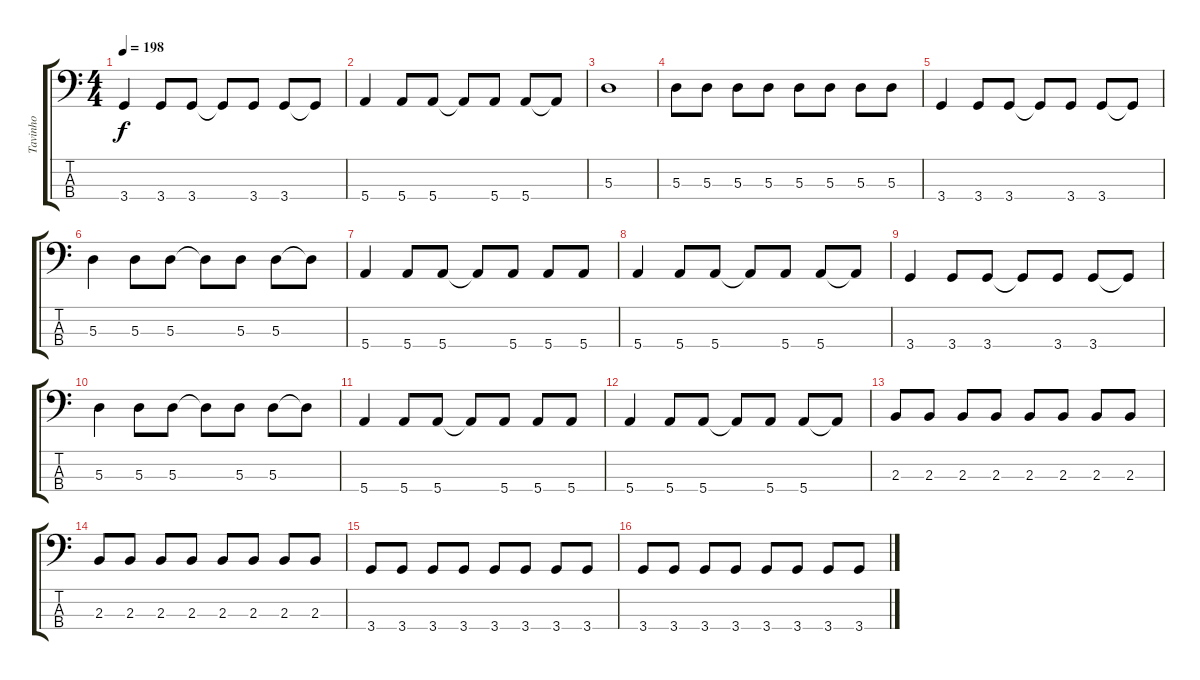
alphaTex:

\track ("Tavinho" "Tavinho") {instrument electricbassfinger}
\staff {score tabs}
\tuning (G2 D2 A1 E1) {hide}
\ts (4 4)
\tempo 198
\clef f4
\ks c
3.4.4{dy f} 3.4.8 3.4.8 3.4{t}.8 3.4.8 3.4.8 3.4{t}.8 |
5.4.4 5.4.8 5.4.8 5.4{t}.8 5.4.8 5.4.8 5.4{t}.8 |
5.3.1 |
5.3.8 5.3.8 5.3.8 5.3.8 5.3.8 5.3.8 5.3.8 5.3.8 |
3.4.4 3.4.8 3.4.8 3.4{t}.8 3.4.8 3.4.8 3.4{t}.8 |
5.3.4 5.3.8 5.3.8 5.3{t}.8 5.3.8 5.3.8 5.3{t}.8 |
5.4.4 5.4.8 5.4.8 5.4{t}.8 5.4.8 5.4.8 5.4.8 |
5.4.4 5.4.8 5.4.8 5.4{t}.8 5.4.8 5.4.8 5.4{t}.8 |
3.4.4 3.4.8 3.4.8 3.4{t}.8 3.4.8 3.4.8 3.4{t}.8 |
5.3.4 5.3.8 5.3.8 5.3{t}.8 5.3.8 5.3.8 5.3{t}.8 |
5.4.4 5.4.8 5.4.8 5.4{t}.8 5.4.8 5.4.8 5.4.8 |
5.4.4 5.4.8 5.4.8 5.4{t}.8 5.4.8 5.4.8 5.4{t}.8 |
2.3.8 2.3.8 2.3.8 2.3.8 2.3.8 2.3.8 2.3.8 2.3.8 |
2.3.8 2.3.8 2.3.8 2.3.8 2.3.8 2.3.8 2.3.8 2.3.8 |
3.4.8 3.4.8 3.4.8 3.4.8 3.4.8 3.4.8 3.4.8 3.4.8 |
3.4.8 3.4.8 3.4.8 3.4.8 3.4.8 3.4.8 3.4.8 3.4.8
